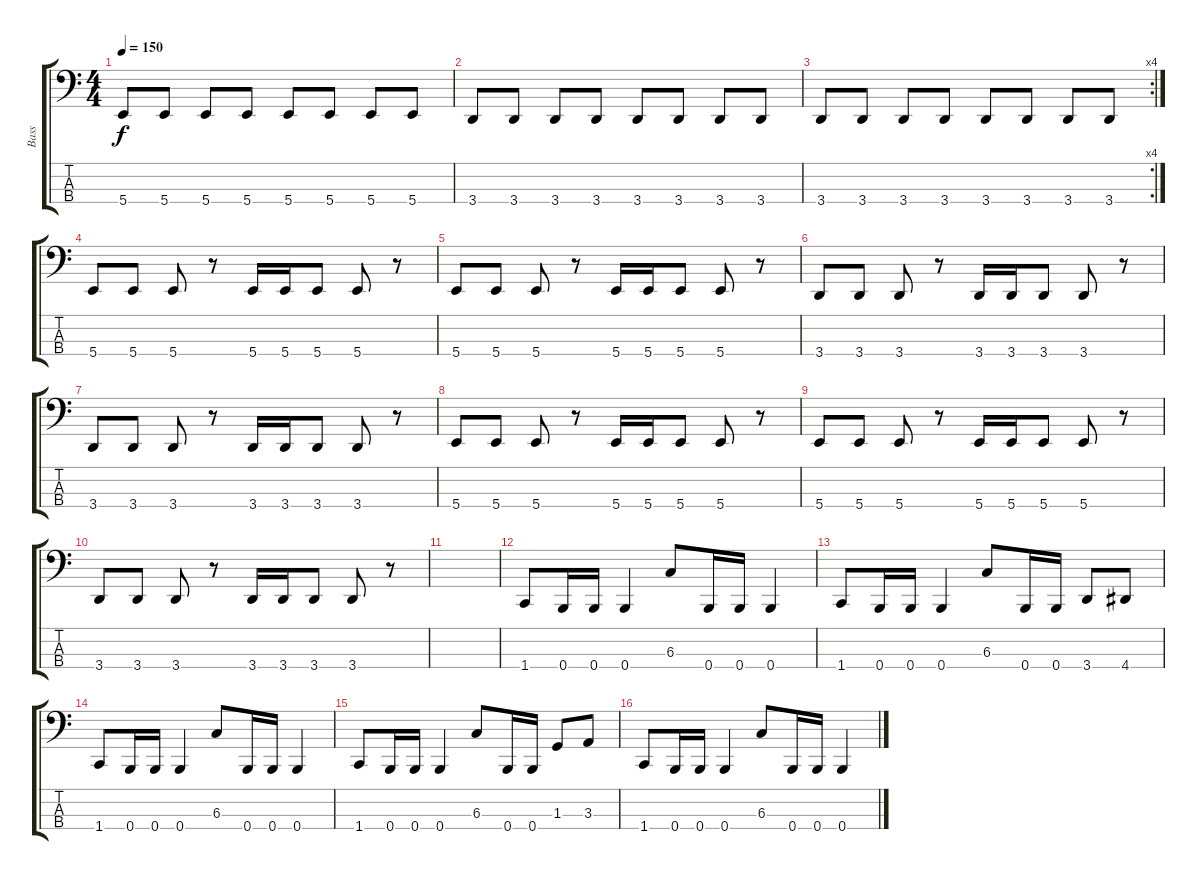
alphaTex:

\track ("Bass" "Bass") {instrument electricbasspick}
\staff {score tabs}
\tuning (E2 B1 Gb1 B0) {hide}
\ts (4 4)
\tempo 150
\clef f4
\ks c
5.4.8{dy f} 5.4.8 5.4.8 5.4.8 5.4.8 5.4.8 5.4.8 5.4.8 |
3.4.8 3.4.8 3.4.8 3.4.8 3.4.8 3.4.8 3.4.8 3.4.8 |
\rc 4
3.4.8 3.4.8 3.4.8 3.4.8 3.4.8 3.4.8 3.4.8 3.4.8 |
5.4.8 5.4.8 5.4.8 r.8 5.4.16 5.4.16 5.4.8 5.4.8 r.8 |
5.4.8 5.4.8 5.4.8 r.8 5.4.16 5.4.16 5.4.8 5.4.8 r.8 |
3.4.8 3.4.8 3.4.8 r.8 3.4.16 3.4.16 3.4.8 3.4.8 r.8 |
3.4.8 3.4.8 3.4.8 r.8 3.4.16 3.4.16 3.4.8 3.4.8 r.8 |
5.4.8 5.4.8 5.4.8 r.8 5.4.16 5.4.16 5.4.8 5.4.8 r.8 |
5.4.8 5.4.8 5.4.8 r.8 5.4.16 5.4.16 5.4.8 5.4.8 r.8 |
3.4.8 3.4.8 3.4.8 r.8 3.4.16 3.4.16 3.4.8 3.4.8 r.8 |
|
1.4.8 0.4.16 0.4.16 0.4.4 6.3.8 0.4.16 0.4.16 0.4.4 |
1.4.8 0.4.16 0.4.16 0.4.4 6.3.8 0.4.16 0.4.16 3.4.8 4.4.8 |
1.4.8 0.4.16 0.4.16 0.4.4 6.3.8 0.4.16 0.4.16 0.4.4 |
1.4.8 0.4.16 0.4.16 0.4.4 6.3.8 0.4.16 0.4.16 1.3.8 3.3.8 |
1.4.8 0.4.16 0.4.16 0.4.4 6.3.8 0.4.16 0.4.16 0.4.4
